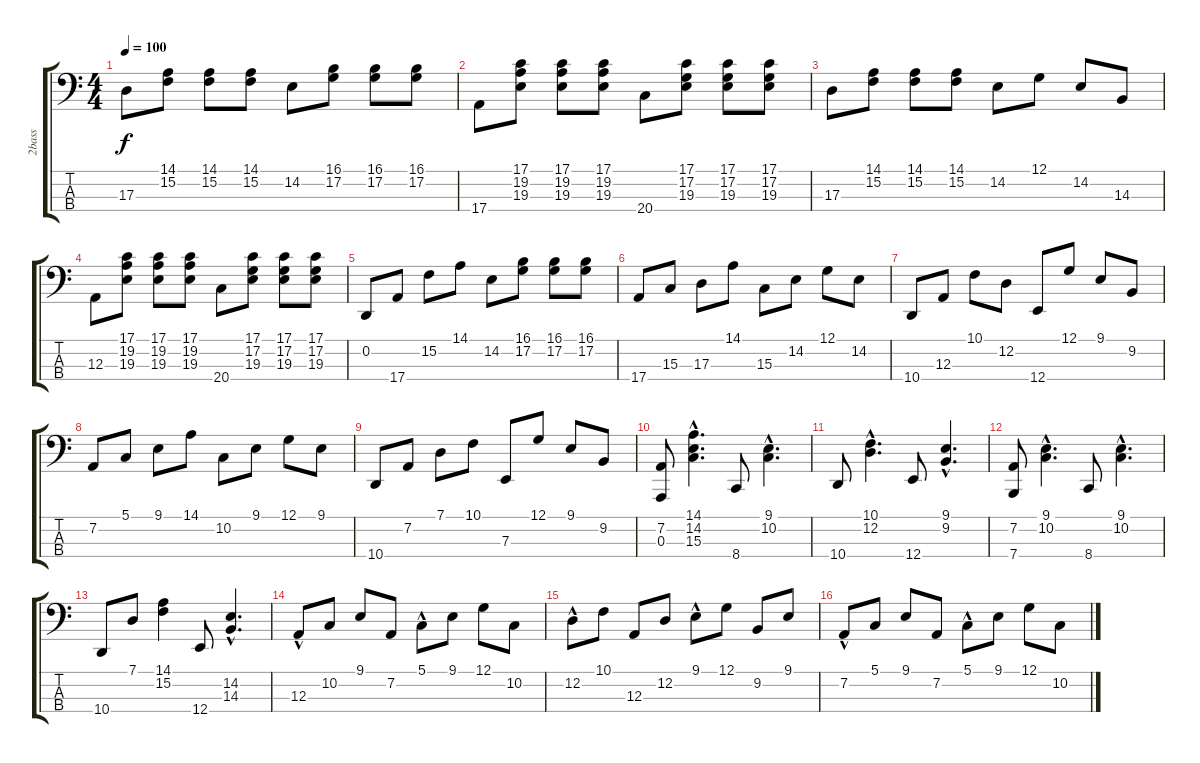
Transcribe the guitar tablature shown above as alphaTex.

\track ("2bass" "2bass") {instrument pad3polysynth}
\staff {score tabs}
\tuning (G2 D2 A1 E1) {hide}
\ts (4 4)
\tempo 100
\clef f4
\ks c
17.3.8{dy f} (14.1 15.2).8 (14.1 15.2).8 (14.1 15.2).8 14.2.8 (16.1 17.2).8 (16.1 17.2).8 (16.1 17.2).8 |
17.4.8 (17.1 19.2 19.3).8 (17.1 19.2 19.3).8 (17.1 19.2 19.3).8 20.4.8 (17.1 17.2 19.3).8 (17.1 17.2 19.3).8 (17.1 17.2 19.3).8 |
17.3.8 (14.1 15.2).8 (14.1 15.2).8 (14.1 15.2).8 14.2.8 12.1.8 14.2.8 14.3.8 |
12.3.8 (17.1 19.2 19.3).8 (17.1 19.2 19.3).8 (17.1 19.2 19.3).8 20.4.8 (17.1 17.2 19.3).8 (17.1 17.2 19.3).8 (17.1 17.2 19.3).8 |
0.2.8 17.4.8 15.2.8 14.1.8 14.2.8 (16.1 17.2).8 (16.1 17.2).8 (16.1 17.2).8 |
17.4.8 15.3.8 17.3.8 14.1.8 15.3.8 14.2.8 12.1.8 14.2.8 |
10.4.8 12.3.8 10.1.8 12.2.8 12.4.8 12.1.8 9.1.8 9.2.8 |
7.2.8 5.1.8 9.1.8 14.1.8 10.2.8 9.1.8 12.1.8 9.1.8 |
10.4.8 7.2.8 7.1.8 10.1.8 7.3.8 12.1.8 9.1.8 9.2.8 |
(7.2 0.3).8 (14.1{hac} 14.2{hac} 15.3{hac}).4{d} 8.4.8 (9.1{hac} 10.2{hac}).4{d} |
10.4.8 (10.1{hac} 12.2{hac}).4{d} 12.4.8 (9.1{hac} 9.2{hac}).4{d} |
(7.2 7.4).8 (9.1{hac} 10.2{hac}).4{d} 8.4.8 (9.1{hac} 10.2{hac}).4{d} |
10.4.8 7.1.8 (14.1 15.2).4 12.4.8 (14.2{hac} 14.3{hac}).4{d} |
12.3{hac}.8 10.2.8 9.1.8 7.2.8 5.1{hac}.8 9.1.8 12.1.8 10.2.8 |
12.2{hac}.8 10.1.8 12.3.8 12.2.8 9.1{hac}.8 12.1.8 9.2.8 9.1.8 |
7.2{hac}.8 5.1.8 9.1.8 7.2.8 5.1{hac}.8 9.1.8 12.1.8 10.2.8
